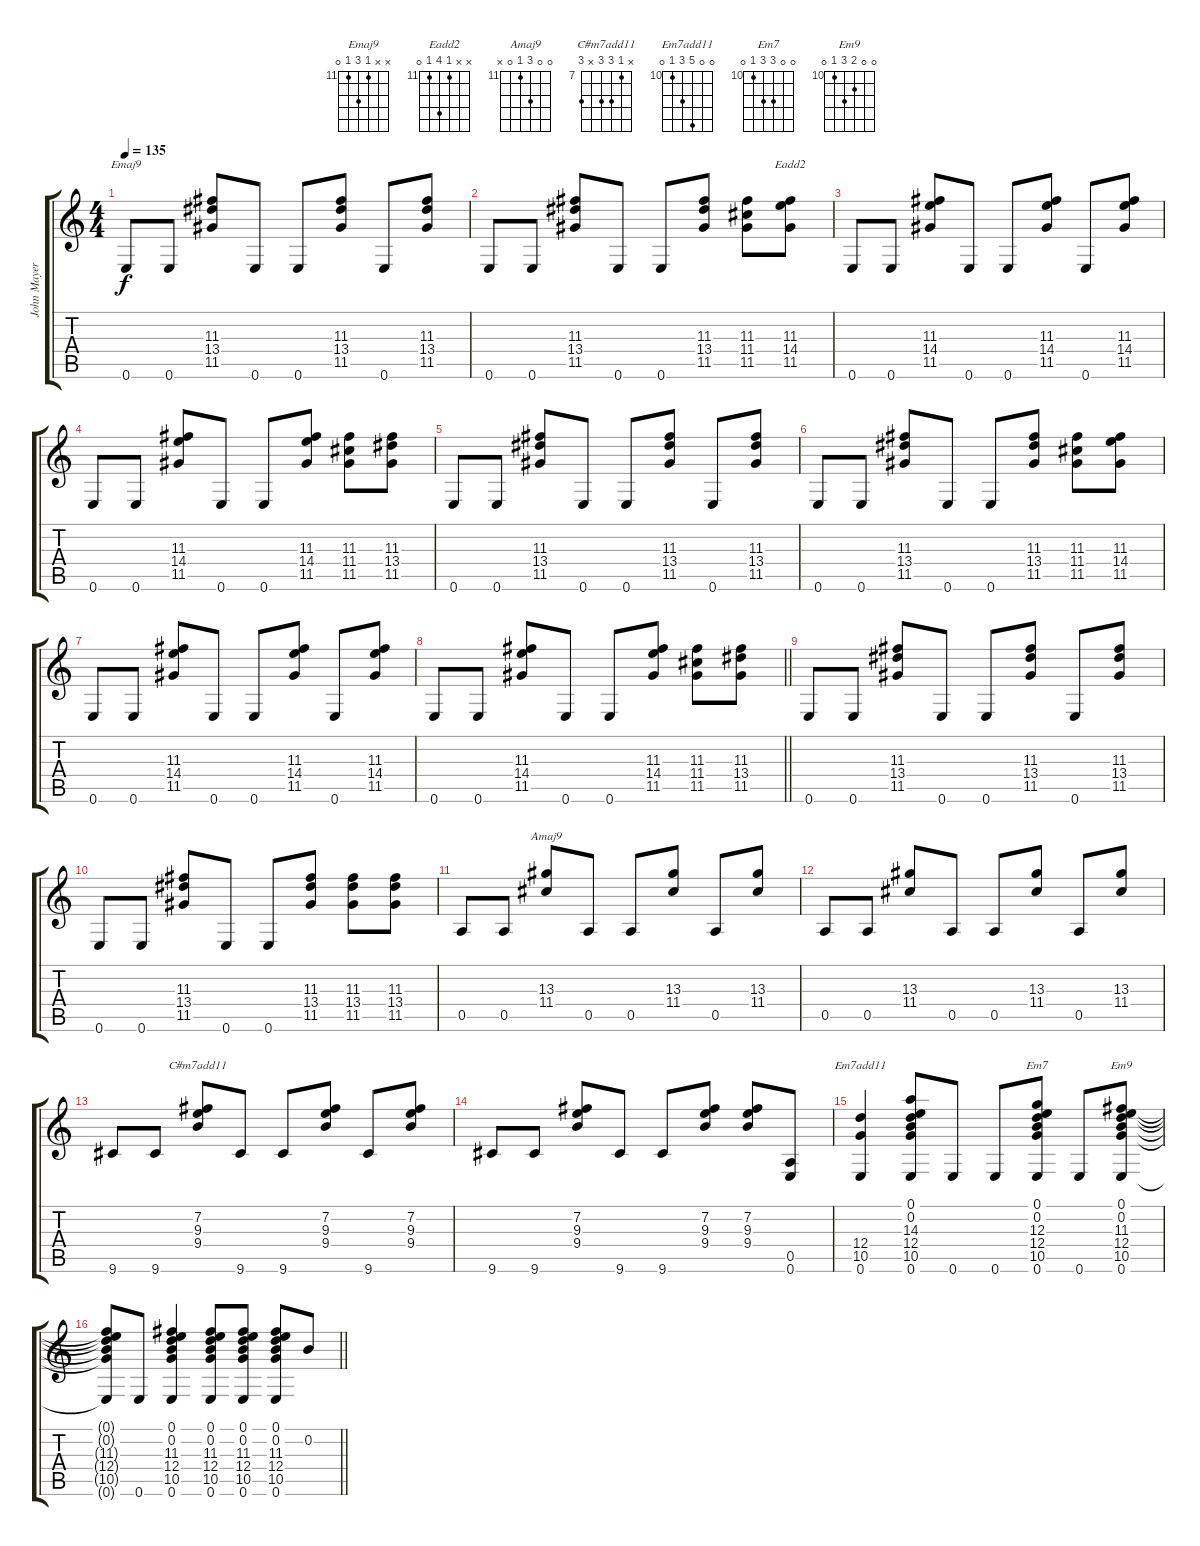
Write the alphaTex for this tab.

\track ("John Mayer" "John Mayer") {instrument acousticguitarsteel}
\staff {score tabs}
\tuning (E4 B3 G3 D3 A2 E2) {hide}
\chord ("Emaj9" x x 11 13 11 0) {firstfret 11}
\chord ("Eadd2" x x 11 14 11 0) {firstfret 11}
\chord ("Amaj9" 0 0 13 11 0 x) {firstfret 11}
\chord ("C#m7add11" x 7 9 9 x 9) {firstfret 7}
\chord ("Em7add11" 0 0 14 12 10 0) {firstfret 10}
\chord ("Em7" 0 0 12 12 10 0) {firstfret 10}
\chord ("Em9" 0 0 11 12 10 0) {firstfret 10}
\ts (4 4)
\tempo 135
\clef g2
\ks c
0.6.8{ch "Emaj9" dy f instrument acousticguitarsteel} 0.6.8 (11.3 13.4 11.5).8 0.6.8 0.6.8 (11.3 13.4 11.5).8 0.6.8 (11.3 13.4 11.5).8 |
0.6.8 0.6.8 (11.3 13.4 11.5).8 0.6.8 0.6.8 (11.3 13.4 11.5).8 (11.3 11.4 11.5).8 (11.3 14.4 11.5).8{ch "Eadd2"} |
0.6.8 0.6.8 (11.3 14.4 11.5).8 0.6.8 0.6.8 (11.3 14.4 11.5).8 0.6.8 (11.3 14.4 11.5).8 |
0.6.8 0.6.8 (11.3 14.4 11.5).8 0.6.8 0.6.8 (11.3 14.4 11.5).8 (11.3 11.4 11.5).8 (11.3 13.4 11.5).8 |
0.6.8 0.6.8 (11.3 13.4 11.5).8 0.6.8 0.6.8 (11.3 13.4 11.5).8 0.6.8 (11.3 13.4 11.5).8 |
0.6.8 0.6.8 (11.3 13.4 11.5).8 0.6.8 0.6.8 (11.3 13.4 11.5).8 (11.3 11.4 11.5).8 (11.3 14.4 11.5).8 |
0.6.8 0.6.8 (11.3 14.4 11.5).8 0.6.8 0.6.8 (11.3 14.4 11.5).8 0.6.8 (11.3 14.4 11.5).8 |
\barLineRight lightlight
0.6.8 0.6.8 (11.3 14.4 11.5).8 0.6.8 0.6.8 (11.3 14.4 11.5).8 (11.3 11.4 11.5).8 (11.3 13.4 11.5).8 |
0.6.8 0.6.8 (11.3 13.4 11.5).8 0.6.8 0.6.8 (11.3 13.4 11.5).8 0.6.8 (11.3 13.4 11.5).8 |
0.6.8 0.6.8 (11.3 13.4 11.5).8 0.6.8 0.6.8 (11.3 13.4 11.5).8 (11.3 13.4 11.5).8 (11.3 13.4 11.5).8 |
0.5.8 0.5.8 (13.3 11.4).8{ch "Amaj9"} 0.5.8 0.5.8 (13.3 11.4).8 0.5.8 (13.3 11.4).8 |
0.5.8 0.5.8 (13.3 11.4).8 0.5.8 0.5.8 (13.3 11.4).8 0.5.8 (13.3 11.4).8 |
9.6.8 9.6.8 (7.2 9.3 9.4).8{ch "C#m7add11"} 9.6.8 9.6.8 (7.2 9.3 9.4).8 9.6.8 (7.2 9.3 9.4).8 |
9.6.8 9.6.8 (7.2 9.3 9.4).8 9.6.8 9.6.8 (7.2 9.3 9.4).8 (7.2 9.3 9.4).8 (0.5 0.6).8 |
(12.4 10.5 0.6).4{ch "Em7add11"} (0.1 0.2 14.3 12.4 10.5 0.6).8 0.6.8 0.6.8 (0.1 0.2 12.3 12.4 10.5 0.6).8{ch "Em7"} 0.6.8 (0.1 0.2 11.3 12.4 10.5 0.6).8{ch "Em9"} |
\barLineRight lightlight
(0.1{t} 0.2{t} 11.3{t} 12.4{t} 10.5{t} 0.6{t}).8 0.6.8 (0.1 0.2 11.3 12.4 10.5 0.6).4 (0.1 0.2 11.3 12.4 10.5 0.6).8 (0.1 0.2 11.3 12.4 10.5 0.6).8 (0.1 0.2 11.3 12.4 10.5 0.6).8 0.2.8
